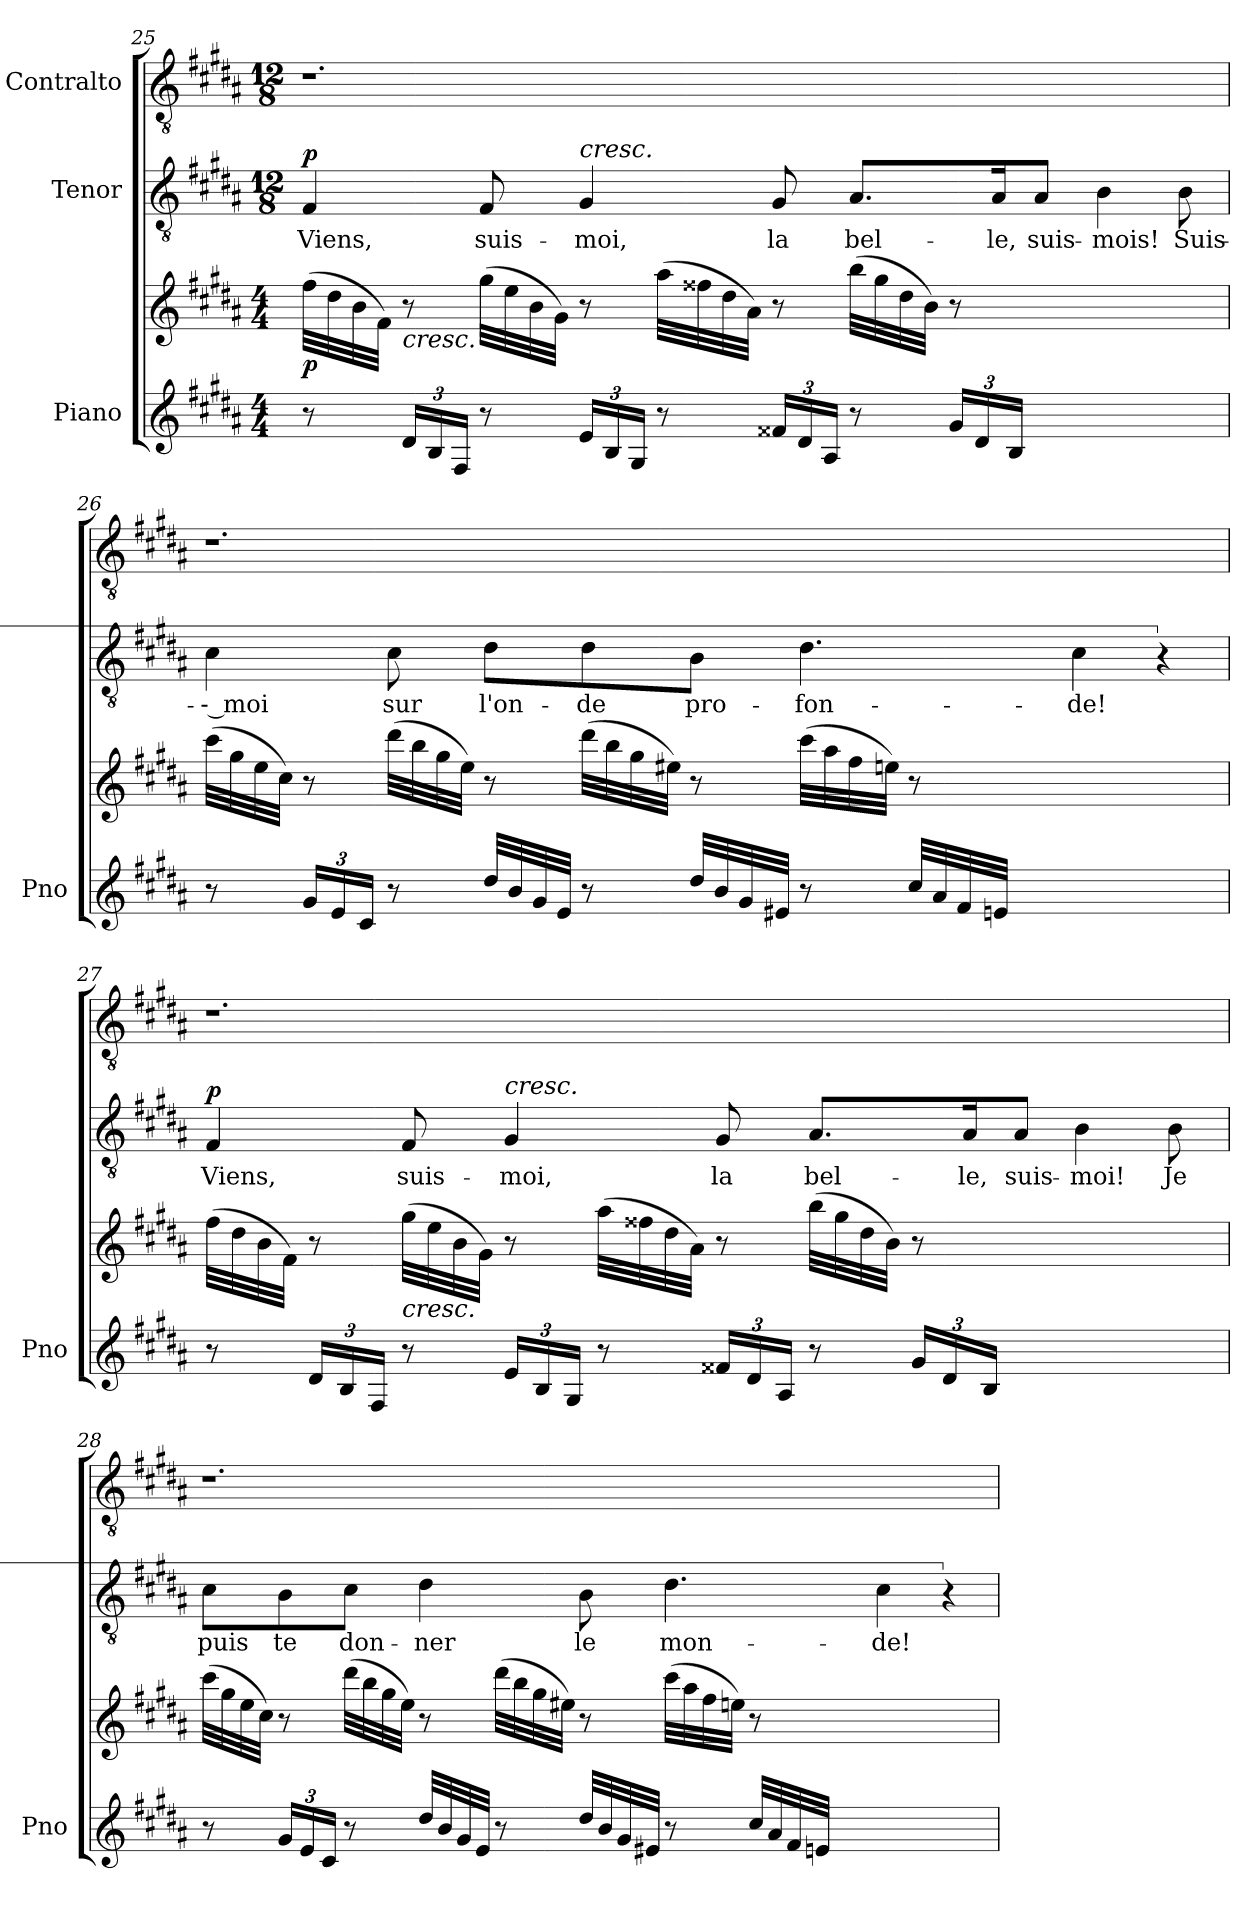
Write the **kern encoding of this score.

**kern	**kern	**dynam	**kern	**text	**dynam	**kern
*part3	*part3	*part3	*part2	*part2	*part2	*part1
*staff4	*staff3	*staff3/4	*staff2	*staff2	*staff2	*staff1
*I"Piano	*	*	*I"Tenor	*	*	*I"Contralto
*I'Pno	*	*	*	*	*	*
*clefG2	*clefG2	*	*clefGv2	*	*	*clefGv2
*k[f#c#g#d#a#]	*k[f#c#g#d#a#]	*	*k[f#c#g#d#a#]	*	*	*k[f#c#g#d#a#]
*M4/4	*M4/4	*	*M12/8	*	*	*M12/8
=25	=25	=25	=25	=25	=25	=25
!	!	!LO:DY:b	!	!	!LO:DY:a	!
8r	(32ff#\LLL	p	4F#/	Viens,	p	1.r
.	32dd#\	.	.	.	.	.
.	32b\	.	.	.	.	.
.	32f#\JJJ)	.	.	.	.	.
*Xbrackettup	*	*	*	*	*	*
!	!LO:TX:b:i:t=cresc.	!	!	!	!	!
24d#/LL	8r	.	.	.	.	.
24B/	.	.	.	.	.	.
24F#/JJ	.	.	.	.	.	.
8r	(32gg#\LLL	.	8F#/	suis-	.	.
.	32ee\	.	.	.	.	.
.	32b\	.	.	.	.	.
.	32g#\JJJ)	.	.	.	.	.
!	!	!	!LO:TX:a:i:t=cresc.	!	!	!
24e/LL	8r	.	4G#/	-moi,	.	.
24B/	.	.	.	.	.	.
24G#/JJ	.	.	.	.	.	.
8r	(32aa#\LLL	.	.	.	.	.
.	32ff##X\	.	.	.	.	.
.	32dd#\	.	.	.	.	.
.	32a#\JJJ)	.	.	.	.	.
24f##X/LL	8r	.	8G#/	la	.	.
24d#/	.	.	.	.	.	.
24A#/JJ	.	.	.	.	.	.
8r	(32bb\LLL	.	8.A#/L	bel-	.	.
.	32gg#\	.	.	.	.	.
.	32dd#\	.	.	.	.	.
.	32b\JJJ)	.	.	.	.	.
24g#/LL	8r	.	.	.	.	.
24d#/	.	.	.	.	.	.
.	.	.	16A#/K	-le,	.	.
24B/JJ	.	.	.	.	.	.
2ryy	2ryy	.	8A#/J	suis-	.	.
.	.	.	4B\	-mois!	.	.
.	.	.	8B\	Suis-	.	.
=26	=26	=26	=26	=26	=26	=26
8r	(32ccc#\LLL	.	4c#\	-- moi	.	1.r
.	32gg#\	.	.	.	.	.
.	32ee\	.	.	.	.	.
.	32cc#\JJJ)	.	.	.	.	.
24g#/LL	8r	.	.	.	.	.
24e/	.	.	.	.	.	.
24c#/JJ	.	.	.	.	.	.
8r	(32ddd#\LLL	.	8c#\	sur	.	.
.	32bb\	.	.	.	.	.
.	32gg#\	.	.	.	.	.
.	32ee\JJJ)	.	.	.	.	.
32dd#/LLL	8r	.	8d#\L	l'on-	.	.
32b/	.	.	.	.	.	.
32g#/	.	.	.	.	.	.
32e/JJJ	.	.	.	.	.	.
8r	(32ddd#\LLL	.	8d#\	-de	.	.
.	32bb\	.	.	.	.	.
.	32gg#\	.	.	.	.	.
.	32ee#X\JJJ)	.	.	.	.	.
32dd#/LLL	8r	.	8B\J	pro-	.	.
32b/	.	.	.	.	.	.
32g#/	.	.	.	.	.	.
32e#X/JJJ	.	.	.	.	.	.
8r	(32ccc#\LLL	.	4.d#\	-fon-	.	.
.	32aa#\	.	.	.	.	.
.	32ff#\	.	.	.	.	.
.	32een\JJJ)	.	.	.	.	.
32cc#/LLL	8r	.	.	.	.	.
32a#/	.	.	.	.	.	.
32f#/	.	.	.	.	.	.
32en/JJJ	.	.	.	.	.	.
2ryy	2ryy	.	.	.	.	.
.	.	.	4c#\	-de!	.	.
!	!	!	!LO:N:vis=8	!	!	!
.	.	.	12r	.	.	.
.	.	.	24ryy	.	.	.
=27	=27	=27	=27	=27	=27	=27
!	!	!	!	!	!LO:DY:a	!
8r	(32ff#\LLL	.	4F#/	Viens,	p	1.r
.	32dd#\	.	.	.	.	.
.	32b\	.	.	.	.	.
.	32f#\JJJ)	.	.	.	.	.
24d#/LL	8r	.	.	.	.	.
24B/	.	.	.	.	.	.
24F#/JJ	.	.	.	.	.	.
!	!LO:TX:b:i:t=cresc.	!	!	!	!	!
8r	(32gg#\LLL	.	8F#/	suis-	.	.
.	32ee\	.	.	.	.	.
.	32b\	.	.	.	.	.
.	32g#\JJJ)	.	.	.	.	.
!	!	!	!LO:TX:a:i:t=cresc.	!	!	!
24e/LL	8r	.	4G#/	-moi,	.	.
24B/	.	.	.	.	.	.
24G#/JJ	.	.	.	.	.	.
8r	(32aa#\LLL	.	.	.	.	.
.	32ff##X\	.	.	.	.	.
.	32dd#\	.	.	.	.	.
.	32a#\JJJ)	.	.	.	.	.
24f##X/LL	8r	.	8G#/	la	.	.
24d#/	.	.	.	.	.	.
24A#/JJ	.	.	.	.	.	.
8r	(32bb\LLL	.	8.A#/L	bel-	.	.
.	32gg#\	.	.	.	.	.
.	32dd#\	.	.	.	.	.
.	32b\JJJ)	.	.	.	.	.
24g#/LL	8r	.	.	.	.	.
24d#/	.	.	.	.	.	.
.	.	.	16A#/K	-le,	.	.
24B/JJ	.	.	.	.	.	.
2ryy	2ryy	.	8A#/J	suis-	.	.
.	.	.	4B\	-moi!	.	.
.	.	.	8B\	Je	.	.
=28	=28	=28	=28	=28	=28	=28
8r	(32ccc#\LLL	.	8c#\L	puis	.	1.r
.	32gg#\	.	.	.	.	.
.	32ee\	.	.	.	.	.
.	32cc#\JJJ)	.	.	.	.	.
24g#/LL	8r	.	8B\	te	.	.
24e/	.	.	.	.	.	.
24c#/JJ	.	.	.	.	.	.
8r	(32ddd#\LLL	.	8c#\J	don-	.	.
.	32bb\	.	.	.	.	.
.	32gg#\	.	.	.	.	.
.	32ee\JJJ)	.	.	.	.	.
32dd#/LLL	8r	.	4d#\	-ner	.	.
32b/	.	.	.	.	.	.
32g#/	.	.	.	.	.	.
32e/JJJ	.	.	.	.	.	.
8r	(32ddd#\LLL	.	.	.	.	.
.	32bb\	.	.	.	.	.
.	32gg#\	.	.	.	.	.
.	32ee#X\JJJ)	.	.	.	.	.
32dd#/LLL	8r	.	8B\	le	.	.
32b/	.	.	.	.	.	.
32g#/	.	.	.	.	.	.
32e#X/JJJ	.	.	.	.	.	.
8r	(32ccc#\LLL	.	4.d#\	mon-	.	.
.	32aa#\	.	.	.	.	.
.	32ff#\	.	.	.	.	.
.	32een\JJJ)	.	.	.	.	.
32cc#/LLL	8r	.	.	.	.	.
32a#/	.	.	.	.	.	.
32f#/	.	.	.	.	.	.
32en/JJJ	.	.	.	.	.	.
2ryy	2ryy	.	.	.	.	.
.	.	.	4c#\	-de!	.	.
!	!	!	!LO:N:vis=8	!	!	!
.	.	.	12r	.	.	.
.	.	.	24ryy	.	.	.
=	=	=	=	=	=	=
*-	*-	*-	*-	*-	*-	*-
